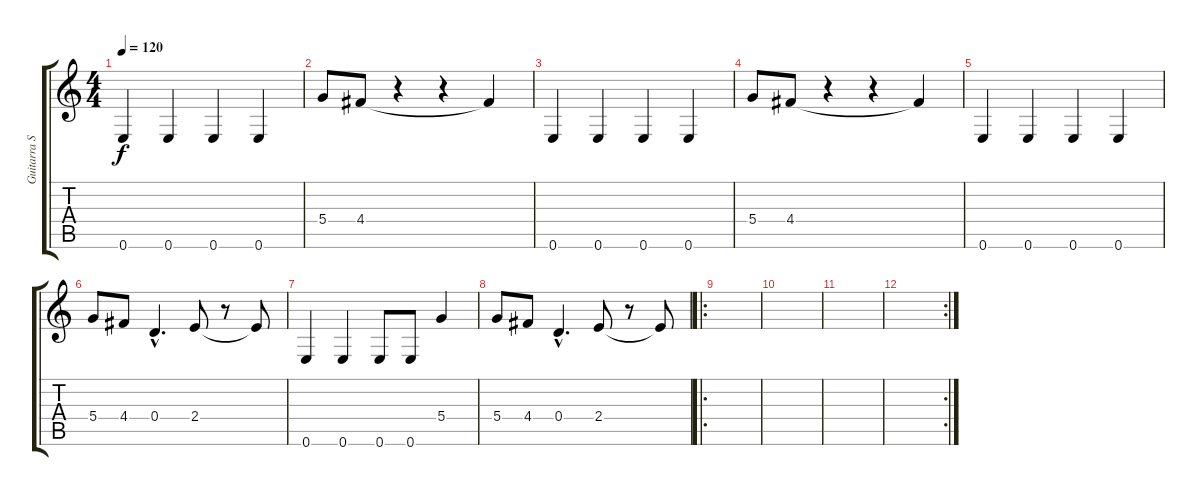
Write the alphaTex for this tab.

\track ("Guitarra Solo" "Guitarra S") {instrument electricguitarclean}
\staff {score tabs}
\tuning (E4 B3 G3 D3 A2 E2) {hide}
\ts (4 4)
\tempo 120
\clef g2
\ks c
0.6.4{dy f instrument electricguitarclean} 0.6.4 0.6.4 0.6.4 |
5.4.8 4.4.8 r.4 r.4 4.4{t}.4 |
0.6.4 0.6.4 0.6.4 0.6.4 |
5.4.8 4.4.8 r.4 r.4 4.4{t}.4 |
0.6.4 0.6.4 0.6.4 0.6.4 |
5.4.8 4.4.8 0.4{hac}.4{d} 2.4.8 r.8 2.4{t}.8 |
0.6.4 0.6.4 0.6.8 0.6.8 5.4.4 |
5.4.8 4.4.8 0.4{hac}.4{d} 2.4.8 r.8 2.4{t}.8 |
\ro
|
|
|
\rc 2
